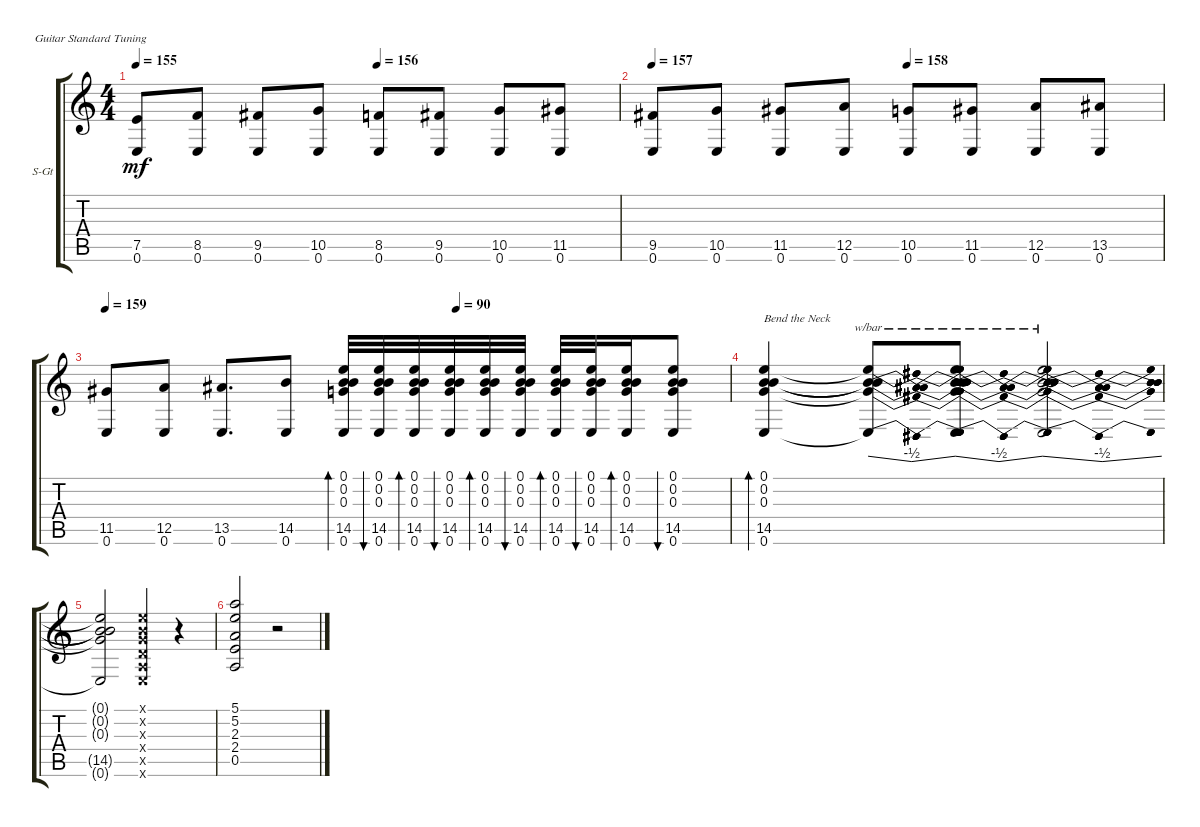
\defaultSystemsLayout 4
\bracketExtendMode groupsimilarinstruments
\firstSystemTrackNameOrientation horizontal
\otherSystemsTrackNameOrientation horizontal
\track ("Steel Guitar" "S-Gt") {instrument acousticguitarsteel}
\staff {score tabs}
\tuning (E4 B3 G3 D3 A2 E2)
\ts (4 4)
\tempo 155
\tempo (156 0.5)
\clef g2
\ks c
(7.5 0.6).8{dy mf} (8.5 0.6).8 (9.5 0.6).8 (10.5 0.6).8 (8.5 0.6).8 (9.5 0.6).8 (10.5 0.6).8 (11.5 0.6).8 |
\tempo 157
\tempo (158 0.5)
(9.5 0.6).8 (10.5 0.6).8 (11.5 0.6).8 (12.5 0.6).8 (10.5 0.6).8 (11.5 0.6).8 (12.5 0.6).8 (13.5 0.6).8 |
\tempo 159
\tempo (90 0.5625)
(11.5 0.6).8 (12.5 0.6).8 (13.5 0.6).8{d} (14.5 0.6).8 (0.6 14.5 0.3 0.2 0.1).32{bd 30} (0.6 14.5 0.1 0.2 0.3).32{bu 30} (0.6 14.5 0.1 0.2 0.3).32{bd 30} (0.6 14.5 0.1 0.2 0.3).32{bu 30} (0.6 14.5 0.1 0.2 0.3).32{bd 30} (0.6 14.5 0.1 0.2 0.3).32{bu 30} (0.6 14.5 0.1 0.2 0.3).32{bd 30} (0.6 14.5 0.1 0.2 0.3).32{bu 30} (0.6 14.5 0.1 0.2 0.3).16{bd 30} (0.6 14.5 0.1 0.2 0.3).8{bu 30} |
(0.6 14.5 0.1 0.2 0.3).4{bd 30 txt "Bend the Neck"} (0.6{t} 14.5{t} 0.1{t} 0.2{t} 0.3{t}).8{tbe (dip default 0 0 14.399999999999999 -2 15 -2 30 0)} (0.6{t} 14.5{t} 0.1{t} 0.2{t} 0.3{t}).8{tbe (dip default 0 0 15 -2 30 0)} (0.6{t} 14.5{t} 0.1{t} 0.2{t} 0.3{t}).2{tbe (dip default 0 0 15 -2 30 0)} |
\scale
0.529718 (0.6{t} 14.5{t} 0.1{t} 0.2{t} 0.3{t}).2 (0.1{x} 0.2{x} 0.3{x} 0.4{x} 0.5{x} 0.6{x}).4 r.4 |
\scale
0.470372 (0.5 2.4 2.3 5.2 5.1).2 r.2
